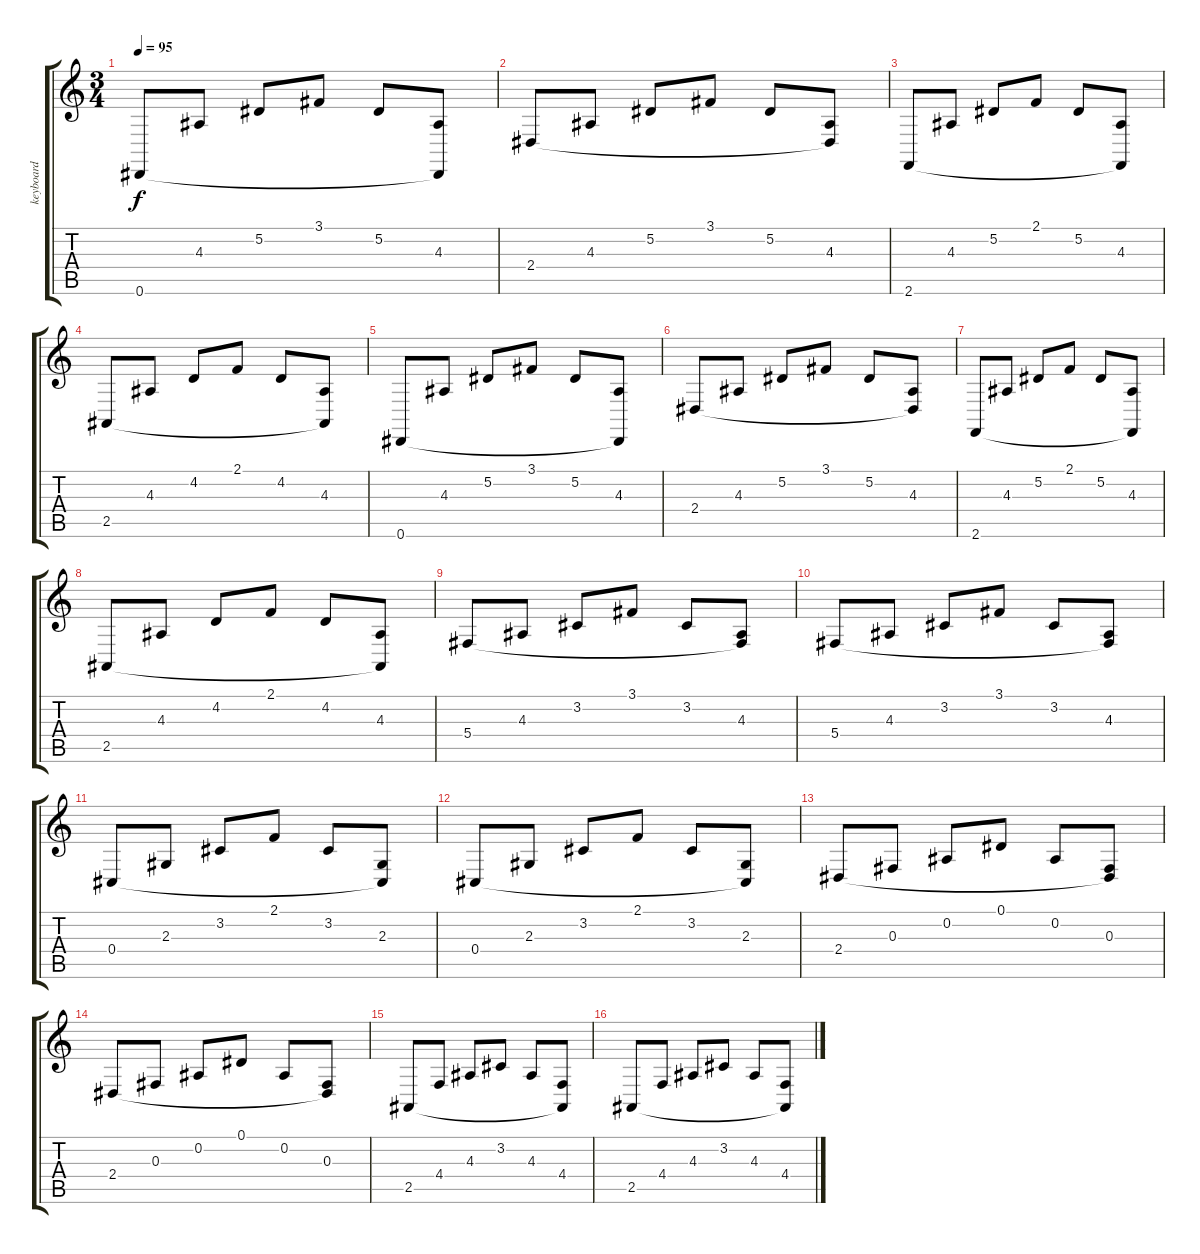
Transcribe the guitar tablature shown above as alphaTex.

\track ("keyboard" "keyboard") {instrument dulcimer}
\staff {score tabs}
\tuning (Eb4 Bb3 Gb3 Db3 Ab2 Eb2) {hide}
\ts (3 4)
\tempo 95
\clef g2
\ks c
0.6.8{dy f} 4.3.8 5.2.8 3.1.8 5.2.8 (4.3 0.6{t}).8 |
2.4.8 4.3.8 5.2.8 3.1.8 5.2.8 (4.3 2.4{t}).8 |
2.6.8 4.3.8 5.2.8 2.1.8 5.2.8 (4.3 2.6{t}).8 |
2.5.8 4.3.8 4.2.8 2.1.8 4.2.8 (4.3 2.5{t}).8 |
0.6.8 4.3.8 5.2.8 3.1.8 5.2.8 (4.3 0.6{t}).8 |
2.4.8 4.3.8 5.2.8 3.1.8 5.2.8 (4.3 2.4{t}).8 |
2.6.8 4.3.8 5.2.8 2.1.8 5.2.8 (4.3 2.6{t}).8 |
2.5.8 4.3.8 4.2.8 2.1.8 4.2.8 (4.3 2.5{t}).8 |
5.4.8 4.3.8 3.2.8 3.1.8 3.2.8 (4.3 5.4{t}).8 |
5.4.8 4.3.8 3.2.8 3.1.8 3.2.8 (4.3 5.4{t}).8 |
0.4.8 2.3.8 3.2.8 2.1.8 3.2.8 (2.3 0.4{t}).8 |
0.4.8 2.3.8 3.2.8 2.1.8 3.2.8 (2.3 0.4{t}).8 |
2.4.8 0.3.8 0.2.8 0.1.8 0.2.8 (0.3 2.4{t}).8 |
2.4.8 0.3.8 0.2.8 0.1.8 0.2.8 (0.3 2.4{t}).8 |
2.5.8 4.4.8 4.3.8 3.2.8 4.3.8 (4.4 2.5{t}).8 |
2.5.8 4.4.8 4.3.8 3.2.8 4.3.8 (4.4 2.5{t}).8
